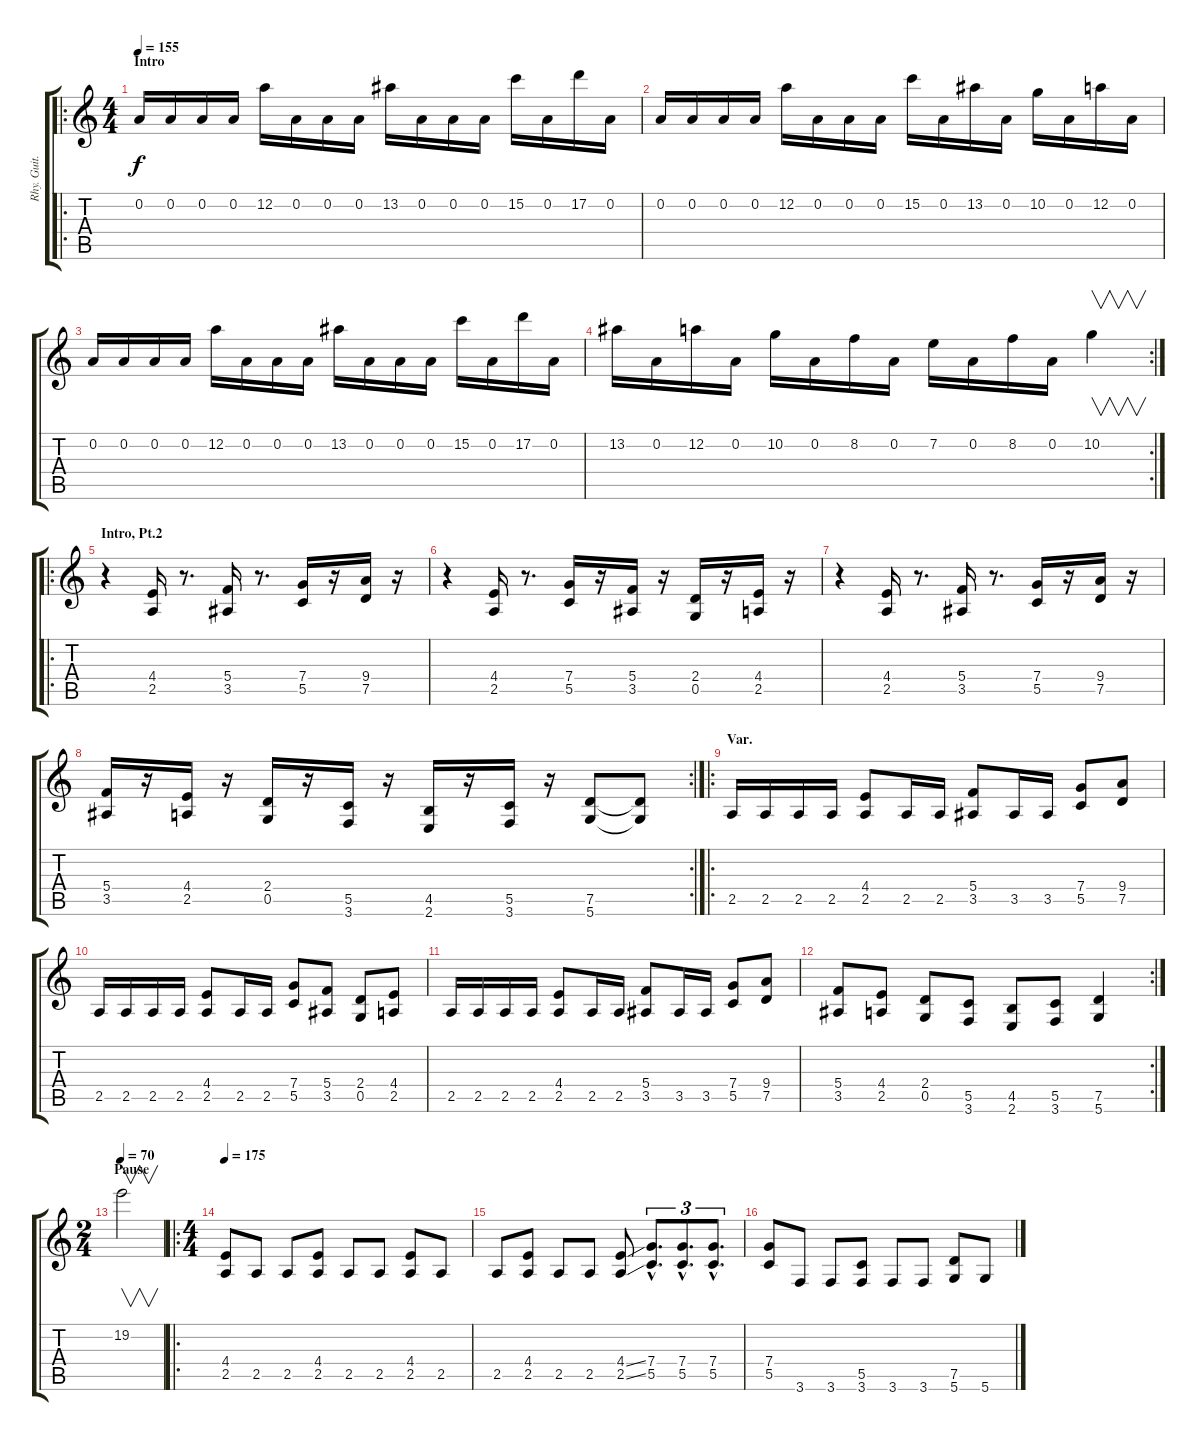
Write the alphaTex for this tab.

\track ("Rhy. Guit. Double" "Rhy. Guit.") {instrument distortionguitar}
\staff {score tabs}
\tuning (D4 A3 F3 C3 G2 D2) {hide}
\ro
\ts (4 4)
\section ("" "Intro")
\tempo 155
\clef g2
\ks c
0.2.16{dy f instrument distortionguitar} 0.2.16 0.2.16 0.2.16 12.2.16 0.2.16 0.2.16 0.2.16 13.2.16 0.2.16 0.2.16 0.2.16 15.2.16 0.2.16 17.2.16 0.2.16 |
0.2.16 0.2.16 0.2.16 0.2.16 12.2.16 0.2.16 0.2.16 0.2.16 15.2.16 0.2.16 13.2.16 0.2.16 10.2.16 0.2.16 12.2.16 0.2.16 |
0.2.16 0.2.16 0.2.16 0.2.16 12.2.16 0.2.16 0.2.16 0.2.16 13.2.16 0.2.16 0.2.16 0.2.16 15.2.16 0.2.16 17.2.16 0.2.16 |
\rc 2
13.2.16 0.2.16 12.2.16 0.2.16 10.2.16 0.2.16 8.2.16 0.2.16 7.2.16 0.2.16 8.2.16 0.2.16 10.2.4{v} |
\ro
\section ("" "Intro, Pt.2")
r.4 (4.4 2.5).16 r.8{d} (5.4 3.5).16 r.8{d} (7.4 5.5).16 r.16 (9.4 7.5).16 r.16 |
r.4 (4.4 2.5).16 r.8{d} (7.4 5.5).16 r.16 (5.4 3.5).16 r.16 (2.4 0.5).16 r.16 (4.4 2.5).16 r.16 |
r.4 (4.4 2.5).16 r.8{d} (5.4 3.5).16 r.8{d} (7.4 5.5).16 r.16 (9.4 7.5).16 r.16 |
\rc 2
(5.4 3.5).16 r.16 (4.4 2.5).16 r.16 (2.4 0.5).16 r.16 (5.5 3.6).16 r.16 (4.5 2.6).16 r.16 (5.5 3.6).16 r.16 (7.5 5.6).8 (7.5{t} 5.6{t}).8 |
\ro
\section ("" "Var.")
2.5.16 2.5.16 2.5.16 2.5.16 (4.4 2.5).8 2.5.16 2.5.16 (5.4 3.5).8 3.5.16 3.5.16 (7.4 5.5).8 (9.4 7.5).8 |
2.5.16 2.5.16 2.5.16 2.5.16 (4.4 2.5).8 2.5.16 2.5.16 (7.4 5.5).8 (5.4 3.5).8 (2.4 0.5).8 (4.4 2.5).8 |
2.5.16 2.5.16 2.5.16 2.5.16 (4.4 2.5).8 2.5.16 2.5.16 (5.4 3.5).8 3.5.16 3.5.16 (7.4 5.5).8 (9.4 7.5).8 |
\rc 2
(5.4 3.5).8 (4.4 2.5).8 (2.4 0.5).8 (5.5 3.6).8 (4.5 2.6).8 (5.5 3.6).8 (7.5 5.6).4 |
\ts (2 4)
\section ("" "Pause")
\tempo 70
19.2.2{v} |
\ro
\ts (4 4)
\tempo 175
(4.4 2.5).8{instrument overdrivenguitar} 2.5.8 2.5.8 (4.4 2.5).8 2.5.8 2.5.8 (4.4 2.5).8 2.5.8 |
2.5.8 (4.4 2.5).8 2.5.8 2.5.8 (4.4{ss} 2.5{ss}).8 (7.4{hac} 5.5{hac}).8{d tu (3 2)} (7.4{hac} 5.5{hac}).8{d tu (3 2)} (7.4{hac} 5.5{hac}).8{d tu (3 2)} |
(7.4 5.5).8 3.6.8 3.6.8 (5.5 3.6).8 3.6.8 3.6.8 (7.5 5.6).8 5.6.8
